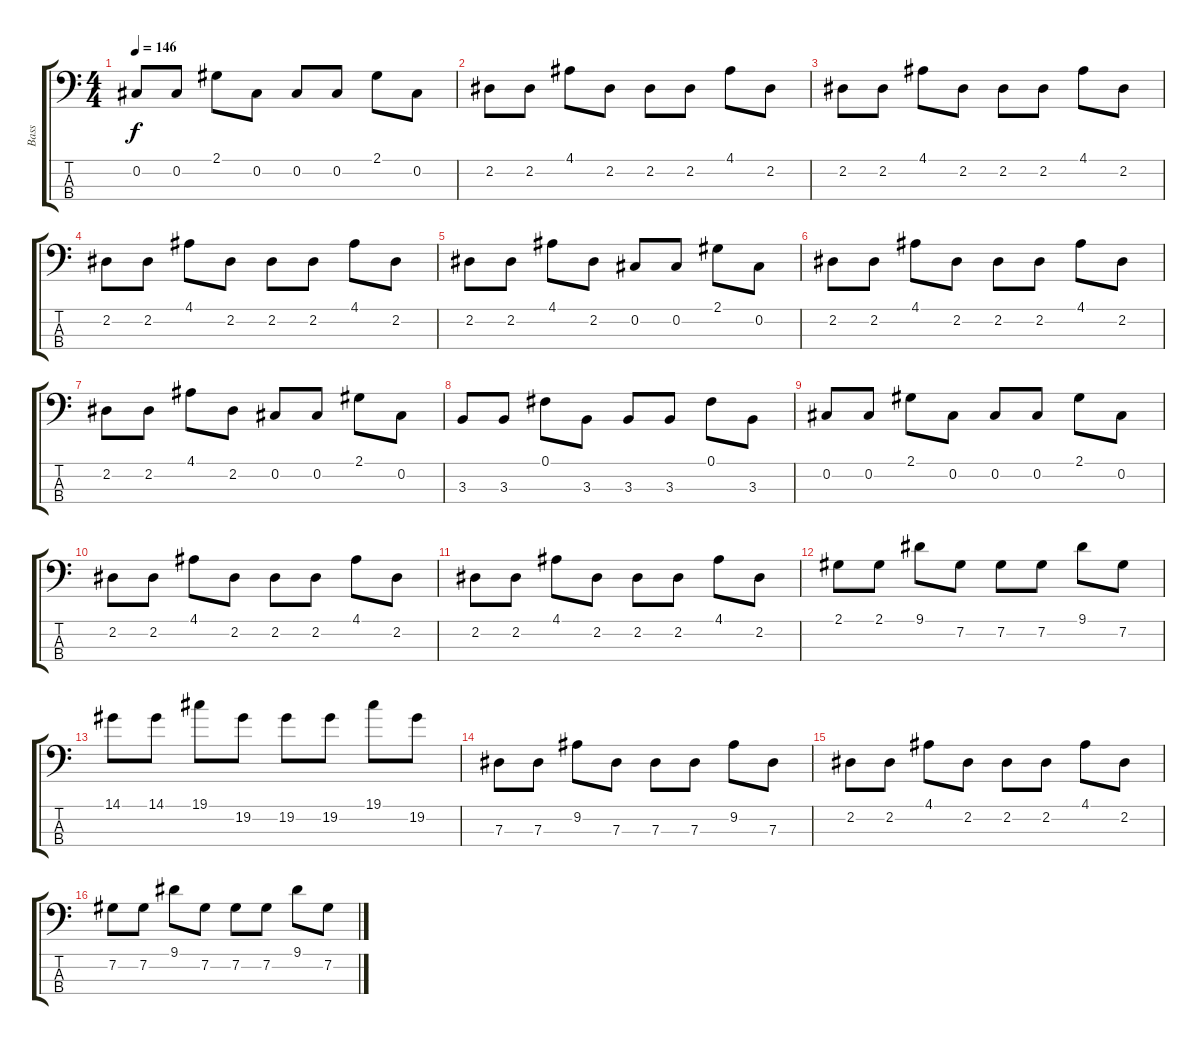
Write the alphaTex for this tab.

\track ("Bass" "Bass") {instrument electricbassfinger}
\staff {score tabs}
\tuning (Gb2 Db2 Ab1 Eb1) {hide}
\ts (4 4)
\tempo 146
\clef f4
\ks c
0.2.8{dy f} 0.2.8 2.1.8 0.2.8 0.2.8 0.2.8 2.1.8 0.2.8 |
2.2.8 2.2.8 4.1.8 2.2.8 2.2.8 2.2.8 4.1.8 2.2.8 |
2.2.8 2.2.8 4.1.8 2.2.8 2.2.8 2.2.8 4.1.8 2.2.8 |
2.2.8 2.2.8 4.1.8 2.2.8 2.2.8 2.2.8 4.1.8 2.2.8 |
2.2.8 2.2.8 4.1.8 2.2.8 0.2.8 0.2.8 2.1.8 0.2.8 |
2.2.8 2.2.8 4.1.8 2.2.8 2.2.8 2.2.8 4.1.8 2.2.8 |
2.2.8 2.2.8 4.1.8 2.2.8 0.2.8 0.2.8 2.1.8 0.2.8 |
3.3.8 3.3.8 0.1.8 3.3.8 3.3.8 3.3.8 0.1.8 3.3.8 |
0.2.8 0.2.8 2.1.8 0.2.8 0.2.8 0.2.8 2.1.8 0.2.8 |
2.2.8 2.2.8 4.1.8 2.2.8 2.2.8 2.2.8 4.1.8 2.2.8 |
2.2.8 2.2.8 4.1.8 2.2.8 2.2.8 2.2.8 4.1.8 2.2.8 |
2.1.8 2.1.8 9.1.8 7.2.8 7.2.8 7.2.8 9.1.8 7.2.8 |
14.1.8 14.1.8 19.1.8 19.2.8 19.2.8 19.2.8 19.1.8 19.2.8 |
7.3.8 7.3.8 9.2.8 7.3.8 7.3.8 7.3.8 9.2.8 7.3.8 |
2.2.8 2.2.8 4.1.8 2.2.8 2.2.8 2.2.8 4.1.8 2.2.8 |
7.2.8 7.2.8 9.1.8 7.2.8 7.2.8 7.2.8 9.1.8 7.2.8
